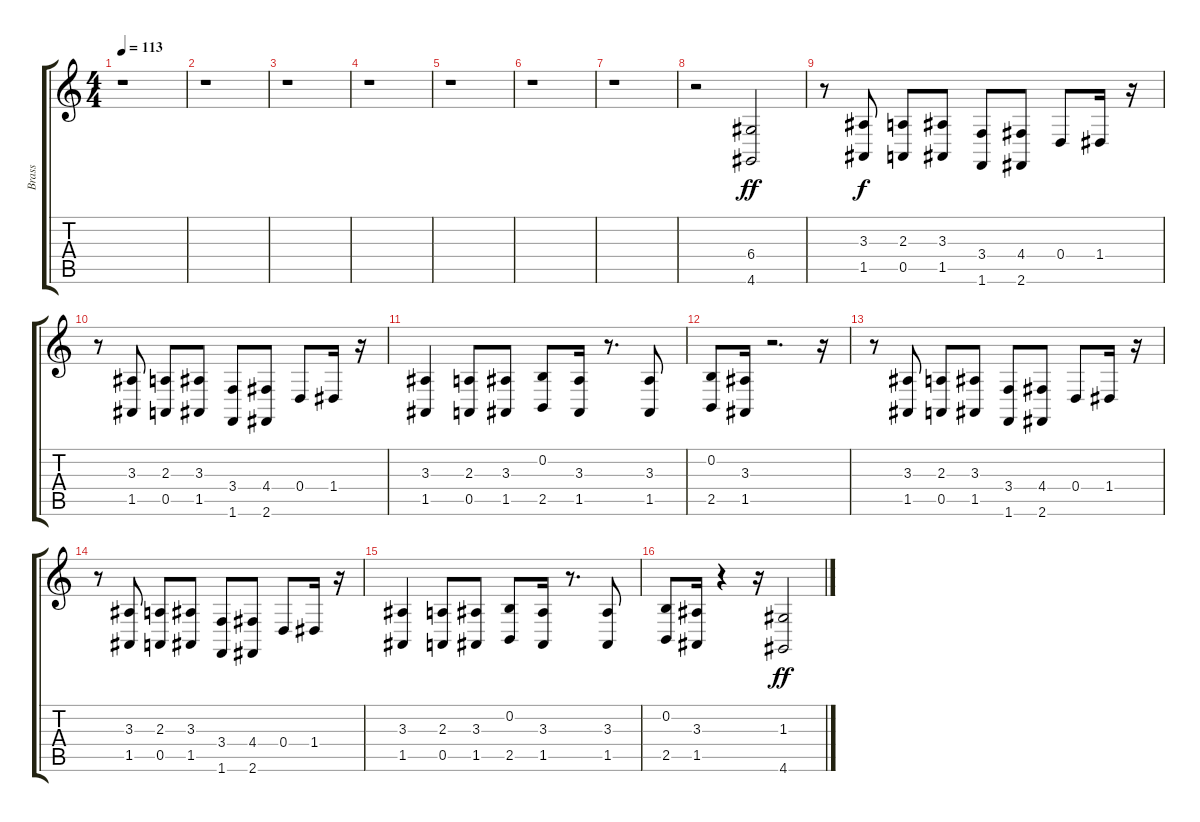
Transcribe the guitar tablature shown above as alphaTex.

\track ("Brass" "Brass") {instrument brasssection}
\staff {score tabs}
\tuning (E4 B3 G3 D3 A2 E2) {hide}
\ts (4 4)
\tempo 113
\clef g2
\ks c
r.1{dy ff} |
r.1 |
r.1 |
r.1 |
r.1 |
r.1 |
r.1 |
r.2 (6.4 4.6).2 |
r.8 (3.3 1.5).8{dy f} (2.3 0.5).8 (3.3 1.5).8 (3.4 1.6).8 (4.4 2.6).8 0.4.8 1.4.16 r.16 |
r.8 (3.3 1.5).8 (2.3 0.5).8 (3.3 1.5).8 (3.4 1.6).8 (4.4 2.6).8 0.4.8 1.4.16 r.16 |
(3.3 1.5).4 (2.3 0.5).8 (3.3 1.5).8 (0.2 2.5).8 (3.3 1.5).16 r.8{d} (3.3 1.5).8 |
(0.2 2.5).8 (3.3 1.5).16 r.2{d} r.16 |
r.8 (3.3 1.5).8 (2.3 0.5).8 (3.3 1.5).8 (3.4 1.6).8 (4.4 2.6).8 0.4.8 1.4.16 r.16 |
r.8 (3.3 1.5).8 (2.3 0.5).8 (3.3 1.5).8 (3.4 1.6).8 (4.4 2.6).8 0.4.8 1.4.16 r.16 |
(3.3 1.5).4 (2.3 0.5).8 (3.3 1.5).8 (0.2 2.5).8 (3.3 1.5).16 r.8{d} (3.3 1.5).8 |
(0.2 2.5).8 (3.3 1.5).16 r.4 r.16 (1.3 4.6).2{dy ff}
